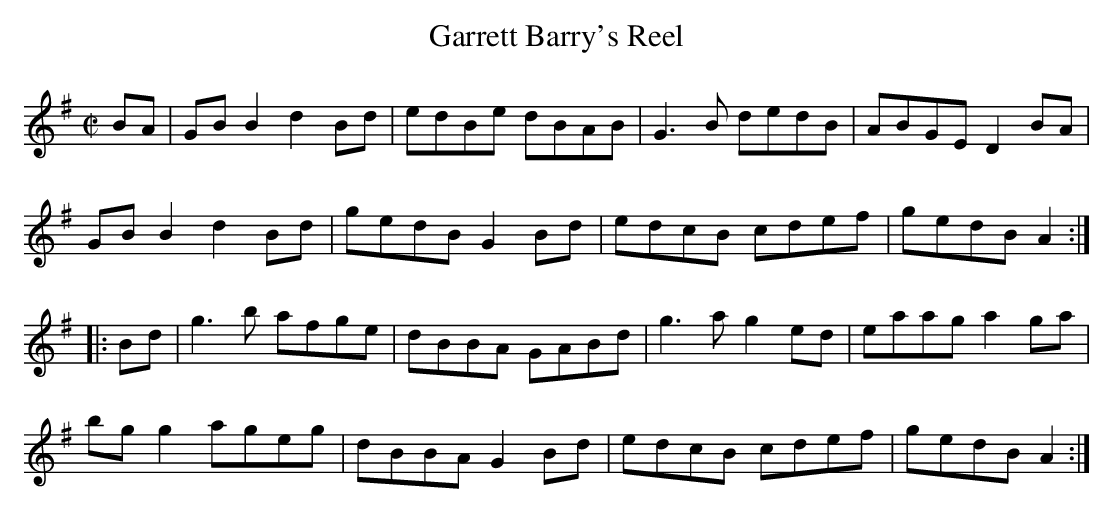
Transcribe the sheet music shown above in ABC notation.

X:1
T:Garrett Barry's Reel
M:C|
K:G
BA|GBB2 d2Bd|edBe dBAB|G3B dedB|ABGE D2BA|
GBB2 d2Bd|gedB G2Bd|edcB cdef|gedB A2:|
|:Bd|g3b afge|dBBA GABd|g3a g2ed|eaag a2ga|
bgg2 ageg|dBBA G2Bd|edcB cdef|gedB A2:|
